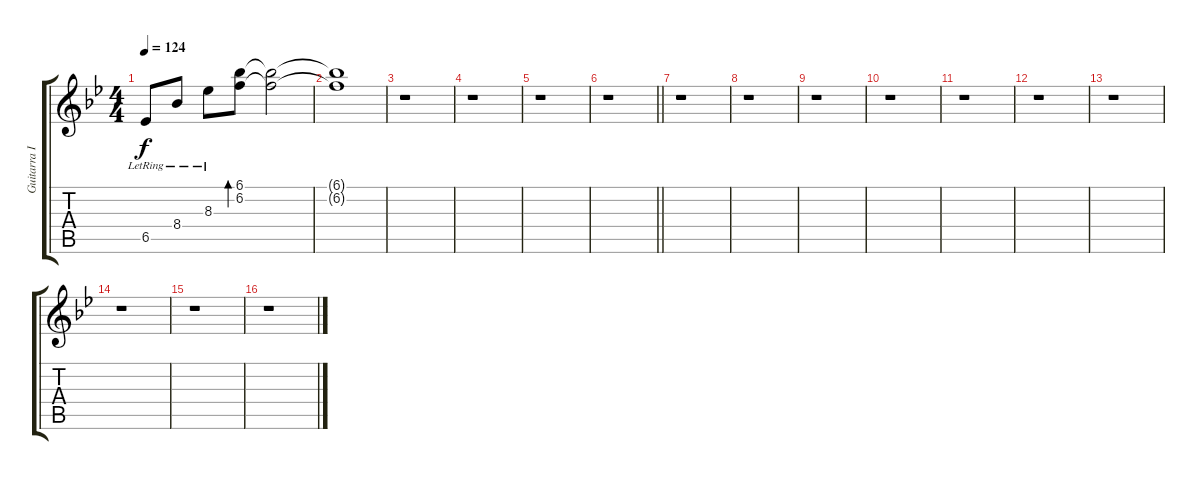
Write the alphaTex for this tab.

\track ("Guitarra I" "Guitarra I") {instrument acousticguitarnylon}
\staff {score tabs}
\tuning (E4 B3 G3 D3 A2 E2) {hide}
\ts (4 4)
\tempo 124
\clef g2
\ks bb
6.5{lr}.8{dy f} 8.4{lr}.8 8.3{lr}.8 (6.1 6.2).8{bd 120} (6.1{t} 6.2{t}).2 |
(6.1{t} 6.2{t}).1 |
r.1 |
r.1 |
r.1 |
\barLineRight lightlight
r.1 |
r.1 |
r.1 |
r.1 |
r.1 |
r.1 |
r.1 |
r.1 |
r.1 |
r.1 |
r.1
